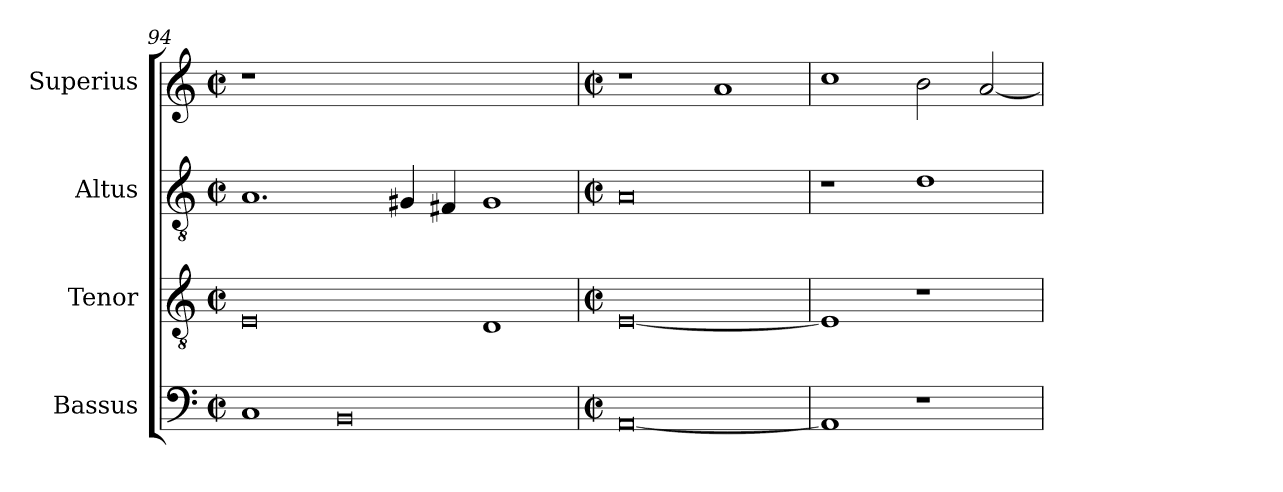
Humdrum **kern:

**kern	**kern	**kern	**kern
*part4	*part3	*part2	*part1
*staff4	*staff3	*staff2	*staff1
*I"Bassus	*I"Tenor	*I"Altus	*I"Superius
*I'B.	*I'T.	*	*I'S.
*clefF4	*clefGv2	*clefGv2	*clefG2
*	*ITrd7c12	*ITrd7c12	*
*k[]	*k[]	*k[]	*k[]
*C:	*C:	*C:	*C:
*M2/2	*M2/2	*M2/2	*M2/2
*met(c|)	*met(c|)	*met(c|)	*met(c|)
=94	=94	=94	=94
!	!	!	!LO:N:vis=1
1Ci	0EEi	1.AAi	1r
0BBi	.	.	0ryy
.	.	4GG#Xi/	.
.	.	4FF#Xi/	.
.	1DDi	1GG#i	.
=95	=95	=95	=95
*M2/2	*M2/2	*M2/2	*M2/2
*met(c|)	*met(c|)	*met(c|)	*met(c|)
[<0AAi	[<0EEi	0AAi	1r
.	.	.	1ai
=96	=96	=96	=96
1AAi]	1EEi]	1r	1cci
1r	1r	1Di	2bi\
.	.	.	[<2ai/
=	=	=	=
*-	*-	*-	*-
